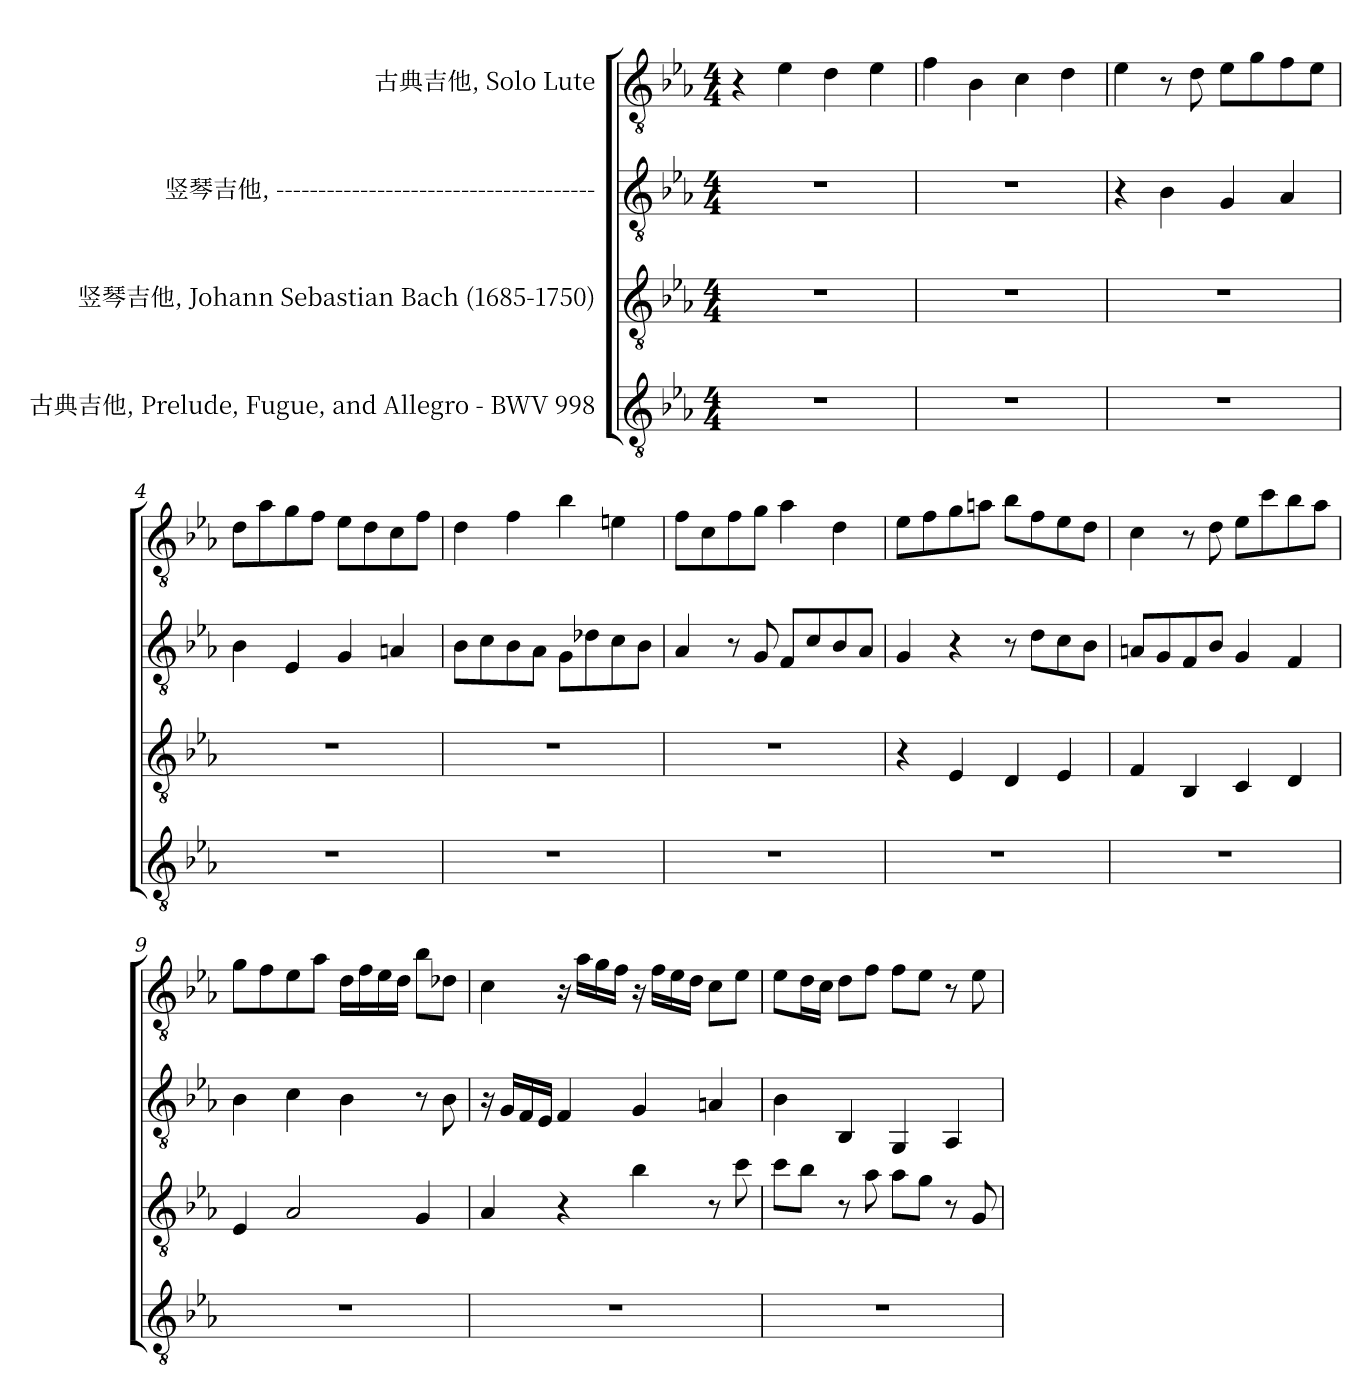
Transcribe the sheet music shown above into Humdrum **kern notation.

**kern	**kern	**kern	**kern
*part4	*part3	*part2	*part1
*staff4	*staff3	*staff2	*staff1
*I"古典吉他, Prelude, Fugue, and Allegro - BWV 998	*I"竖琴吉他, Johann Sebastian Bach   (1685-1750)	*I"竖琴吉他, --------------------------------------	*I"古典吉他, Solo Lute
*clefGv2	*clefGv2	*clefGv2	*clefGv2
*k[b-e-a-]	*k[b-e-a-]	*k[b-e-a-]	*k[b-e-a-]
*M4/4	*M4/4	*M4/4	*M4/4
*MM70	*MM70	*MM70	*MM70
=1	=1	=1	=1
1r	1r	1r	4r
.	.	.	4e-\
.	.	.	4d\
.	.	.	4e-\
=2	=2	=2	=2
1r	1r	1r	4f\
.	.	.	4B-\
.	.	.	4c\
.	.	.	4d\
=3	=3	=3	=3
1r	1r	4r	4e-\
.	.	4B-\	8r
.	.	.	8d\
.	.	4G/	8e-\L
.	.	.	8g\
.	.	4A-/	8f\
.	.	.	8e-\J
!!LO:LB:g=z
=4	=4	=4	=4
1r	1r	4B-\	8d\L
.	.	.	8a-\
.	.	4E-/	8g\
.	.	.	8f\J
.	.	4G/	8e-\L
.	.	.	8d\
.	.	4An/	8c\
.	.	.	8f\J
=5	=5	=5	=5
1r	1r	8B-\L	4d\
.	.	8c\	.
.	.	8B-\	4f\
.	.	8A-\J	.
.	.	8G\L	4b-\
.	.	8d-X\	.
.	.	8c\	4en\
.	.	8B-\J	.
=6	=6	=6	=6
1r	1r	4A-/	8f\L
.	.	.	8c\
.	.	8r	8f\
.	.	8G/	8g\J
.	.	8F/L	4a-\
.	.	8c/	.
.	.	8B-/	4d\
.	.	8A-/J	.
=7	=7	=7	=7
1r	4r	4G/	8e-\L
.	.	.	8f\
.	4E-/	4r	8g\
.	.	.	8an\J
.	4D/	8r	8b-\L
.	.	8d\L	8f\
.	4E-/	8c\	8e-\
.	.	8B-\J	8d\J
!!LO:LB:g=z
=8	=8	=8	=8
1r	4F/	8An/L	4c\
.	.	8G/	.
.	4BB-/	8F/	8r
.	.	8B-/J	8d\
.	4C/	4G/	8e-\L
.	.	.	8cc\
.	4D/	4F/	8b-\
.	.	.	8a-\J
=9	=9	=9	=9
1r	4E-/	4B-\	8g\L
.	.	.	8f\
.	2A-/	4c\	8e-\
.	.	.	8a-\J
.	.	4B-\	16d\LL
.	.	.	16f\
.	.	.	16e-\
.	.	.	16d\JJ
.	4G/	8r	8b-\L
.	.	8B-\	8d-X\J
=10	=10	=10	=10
1r	4A-/	16r	4c\
.	.	16G/LL	.
.	.	16F/	.
.	.	16E-/JJ	.
.	4r	4F/	16r
.	.	.	16a-\LL
.	.	.	16g\
.	.	.	16f\JJ
.	4b-\	4G/	16r
.	.	.	16f\LL
.	.	.	16e-\
.	.	.	16d\JJ
.	8r	4An/	8c\L
.	8cc\	.	8e-\J
!!LO:PB:g=z
=11	=11	=11	=11
1r	8cc\L	4B-\	8e-\L
.	8b-\J	.	16d\L
.	.	.	16c\JJ
.	8r	4BB-/	8d\L
.	8a-\	.	8f\J
.	8a-\L	4GG/	8f\L
.	8g\J	.	8e-\J
.	8r	4AA-/	8r
.	8G/	.	8e-\
=	=	=	=
*-	*-	*-	*-
